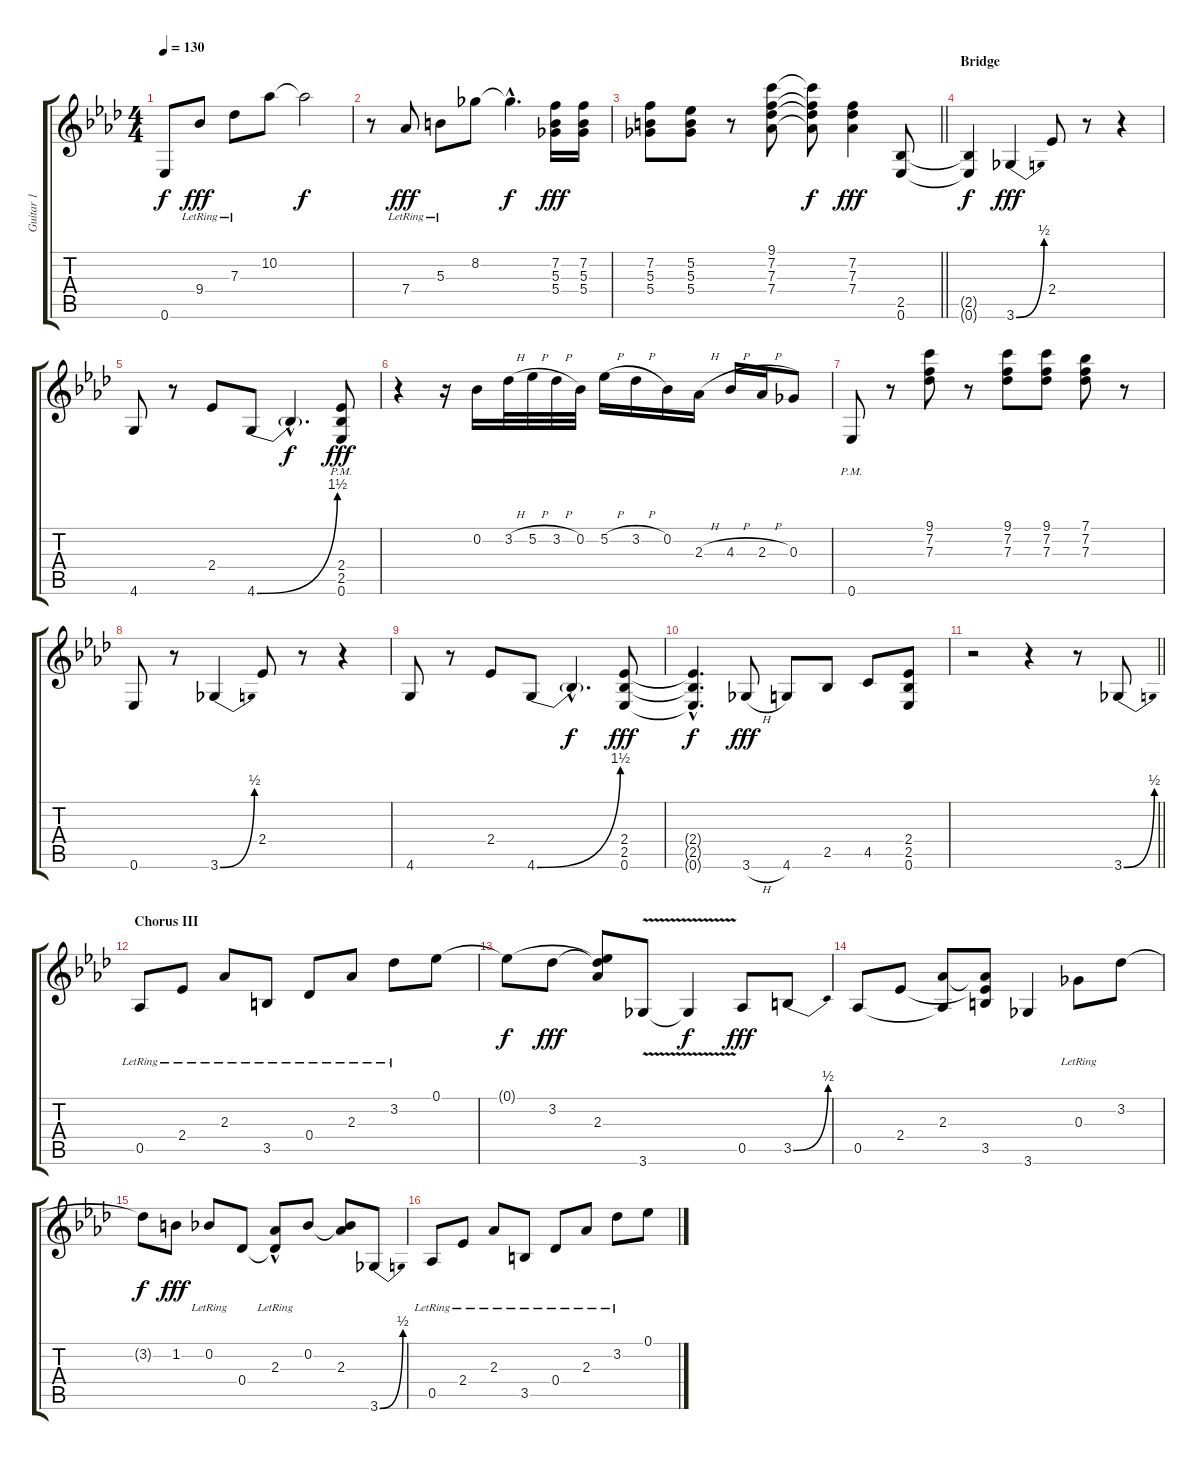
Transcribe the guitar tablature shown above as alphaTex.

\track ("Guitar 1" "Guitar 1") {instrument distortionguitar}
\staff {score tabs}
\tuning (Eb4 Bb3 Gb3 Db3 Ab2 Eb2) {hide}
\ts (4 4)
\tempo 130
\clef g2
\ks ab
0.6{t}.8{dy f} 9.4{lr}.8{dy fff} 7.3{lr}.8 10.2.8 10.2{t}.2{dy f} |
r.8 7.4{lr}.8{dy fff} 5.3{lr}.8 8.2.8 8.2{hac t}.4{d dy f} (7.2 5.3 5.4).16{dy fff} (7.2 5.3 5.4).16 |
\barLineRight lightlight
(7.2 5.3 5.4).8 (5.2 5.3 5.4).8 r.8 (9.1 7.2 7.3 7.4).8 (9.1{t} 7.2{t} 7.3{t} 7.4{t}).8{dy f} (7.2 7.3 7.4).4{dy fff} (2.5 0.6).8 |
\section ("" "Bridge")
(2.5{t} 0.6{t}).4{dy f} 3.6{be (bend 0 0 60 2)}.4{dy fff} 2.4.8 r.8 r.4 |
4.6.8 r.8 2.4.8 4.6{be (bend 0 0 60 6)}.8 4.6{hac t}.4{d dy f} (2.4{pm} 2.5{pm} 0.6{pm}).8{dy fff} |
r.4 r.16 0.2.16 3.2{h}.32 5.2{h}.32 3.2{h}.32 0.2.32 5.2{h}.16 3.2{h}.16 0.2.16 2.3{h}.16 4.3{h}.16 2.3{h}.16 0.3.8 |
0.6{pm}.8 r.8 (9.1 7.2 7.3).8 r.8 (9.1 7.2 7.3).8 (9.1 7.2 7.3).8 (7.1 7.2 7.3).8 r.8 |
0.6.8 r.8 3.6{be (bend 0 0 60 2)}.4 2.4.8 r.8 r.4 |
4.6.8 r.8 2.4.8 4.6{be (bend 0 0 60 6)}.8 4.6{hac t}.4{d dy f} (2.4 2.5 0.6).8{dy fff} |
(2.4{hac t} 2.5{hac t} 0.6{hac t}).4{d dy f} 3.6{h}.8{dy fff} 4.6.8 2.5.8 4.5.8 (2.4 2.5 0.6).8 |
\barLineRight lightlight
r.2 r.4 r.8 3.6{be (bend 0 0 60 2)}.8 |
\section ("" "Chorus III")
0.5{lr}.8 2.4{lr}.8 2.3{lr}.8 3.5{lr}.8 0.4{lr}.8 2.3{lr}.8 3.2{lr}.8 0.1.8 |
0.1{t}.8{dy f} 3.2.8{dy fff} (0.1{t} 3.2{t} 2.3).8 3.6{v}.8 3.6{t}.4{dy f} 0.5.8{dy fff} 3.5{be (bend 0 0 60 2)}.8 |
0.5.8 2.4.8 (2.3 0.5{t}).8 (2.3{t} 2.4{t} 3.5).8 3.6.4 0.3{lr}.8 3.2.8 |
3.2{t}.8{dy f} 1.2.8{dy fff} 0.2{lr}.8 0.4.8 (2.3{lr} 0.4{hac t}).8 0.2.8 (0.2{t} 2.3).8 3.6{be (bend 0 0 60 2)}.8 |
0.5{lr}.8 2.4{lr}.8 2.3{lr}.8 3.5{lr}.8 0.4{lr}.8 2.3{lr}.8 3.2{lr}.8 0.1.8
